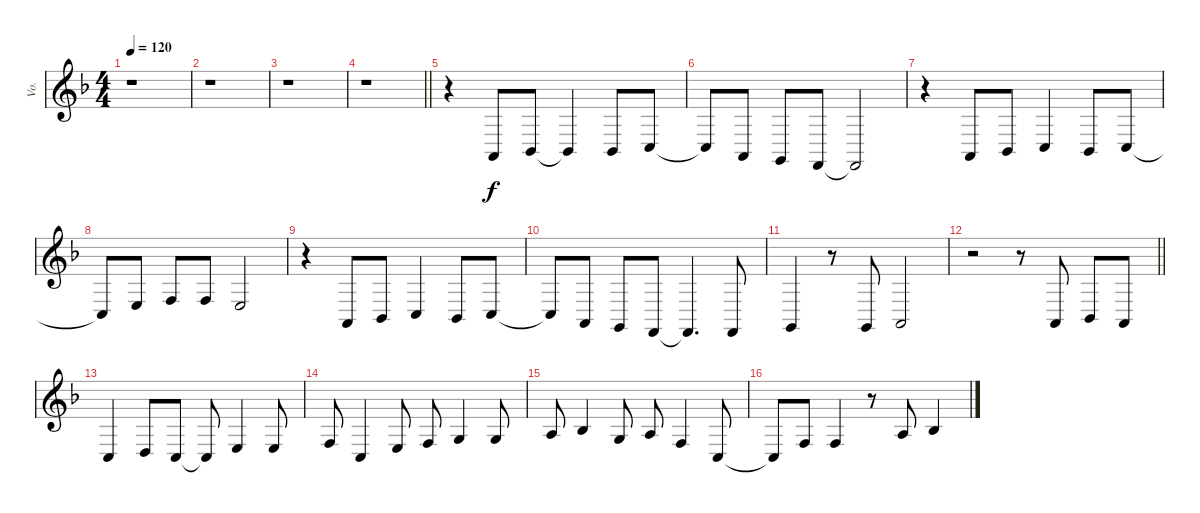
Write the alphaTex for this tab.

\track ("Vo." "Vo.") {instrument electricpiano1}
\staff {score}
\tuning (E4 B3 G3 D3 A2 E2) {hide}
\ts (4 4)
\tempo 120
\clef g2
\ks f
r.1{dy f} |
r.1 |
r.1 |
\barLineRight lightlight
r.1 |
r.4 0.5.8 1.5.8 1.5{t}.4 1.5.8 3.5.8 |
3.5{t}.8 0.5.8 3.6.8 1.6.8 1.6{t}.2 |
r.4 0.5.8 1.5.8 3.5.4 1.5.8 3.5.8 |
3.5{t}.8 2.4.8 3.4.8 3.4.8 2.4.2 |
r.4 0.5.8 1.5.8 3.5.4 1.5.8 3.5.8 |
3.5{t}.8 0.5.8 3.6.8 1.6.8 1.6{t}.4{d} 1.6.8 |
3.6.4 r.8 3.6.8 0.5.2 |
\barLineRight lightlight
r.2 r.8 0.5.8 1.5.8 0.5.8 |
3.5.4 0.4.8 3.5.8 3.5{t}.8 2.4.4 2.4.8 |
3.4.8 3.5.4 2.4.8 3.4.8 0.3.4 0.3.8 |
2.3.8 3.3.4 0.3.8 2.3.8 3.4.4 3.5.8 |
3.5{t}.8 3.4.8 3.4.4 r.8 2.3.8 3.3.4
